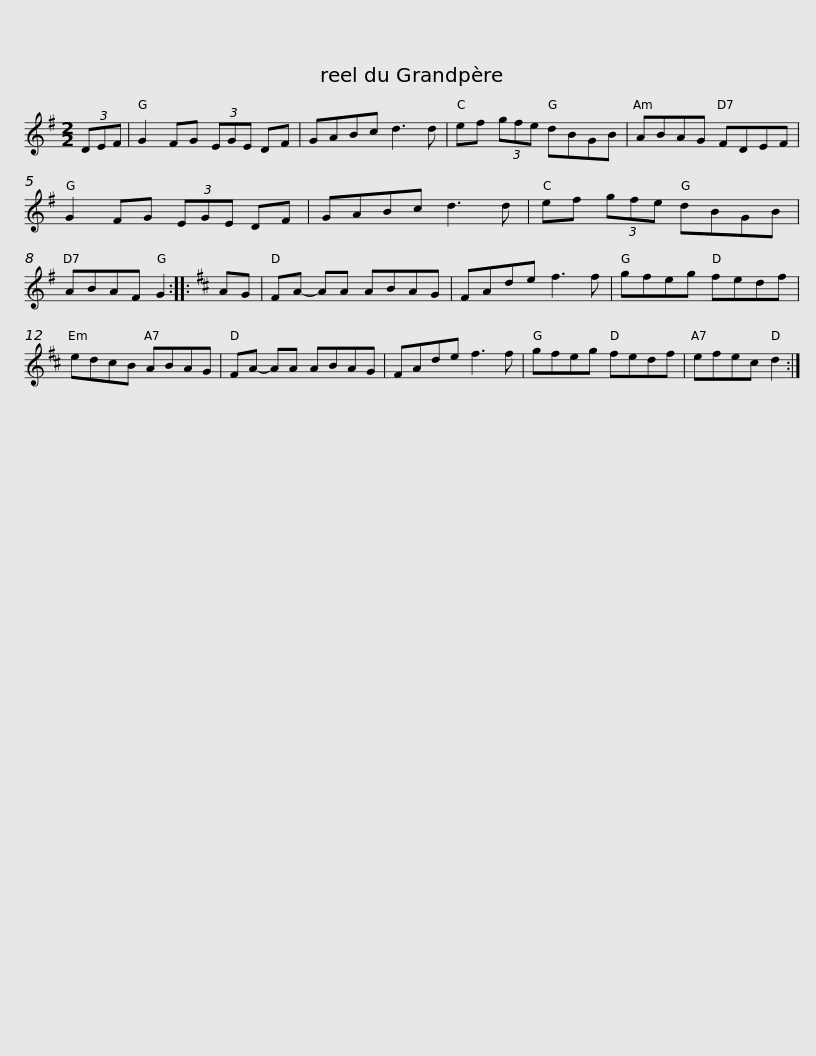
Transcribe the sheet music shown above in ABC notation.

X:1
L:1/8
M:2/2
I:linebreak $
K:G
V:1 treble
V:1
 (3DEF | G2 FG (3EGE DF | GABc d3 d | ef (3gfe dBGB | ABAG FDEF | %5
 G2 FG (3EGE DF |$ GABc d3 d | ef (3gfe dBGB | ABAF G2 ::[K:D] AG | %10
 FA- AA ABAG | FAde f3 f |$ gfeg fedf | edcB ABAG | FA- AA ABAG | %15
 FAde f3 f | gfeg fedf | efec d2 :| %18
